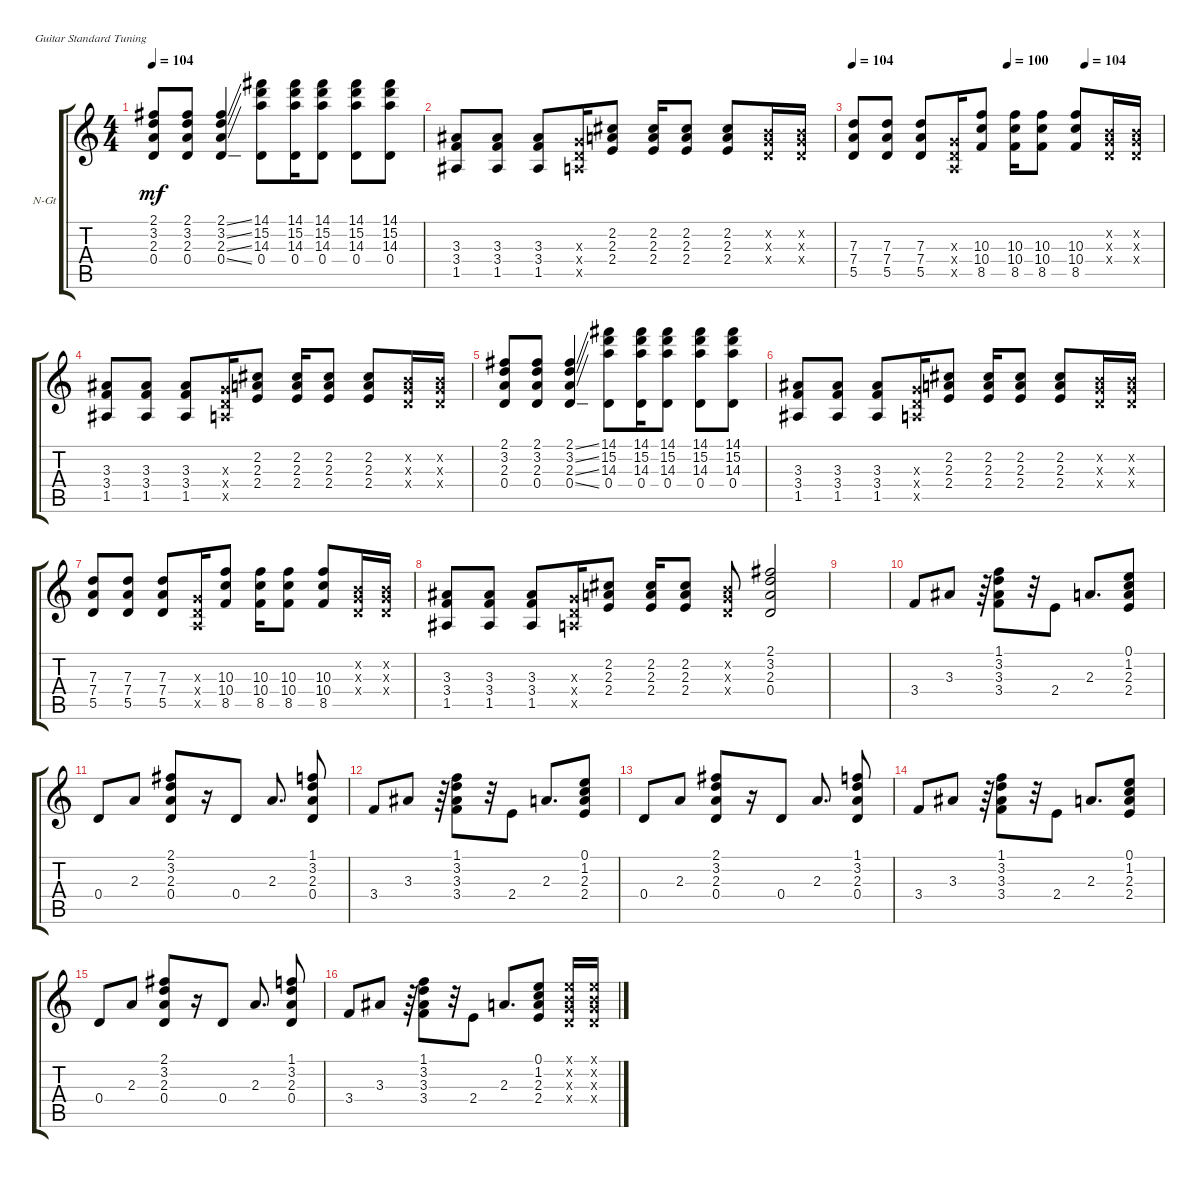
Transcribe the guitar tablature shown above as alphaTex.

\bracketExtendMode groupsimilarinstruments
\firstSystemTrackNameOrientation horizontal
\otherSystemsTrackNameOrientation horizontal
\track ("Аня" "N-Gt") {instrument acousticguitarnylon}
\staff {score tabs}
\tuning (E4 B3 G3 D3 A2 E2)
\ts (4 4)
\tempo 104
\clef g2
\ks c
(0.4 2.3 3.2 2.1).8{dy mf} (0.4 2.3 3.2 2.1).8 (0.4{ss} 2.3{ss} 3.2{ss} 2.1{ss}).4 (0.4 14.3 15.2 14.1).8 (0.4 14.3 15.2 14.1).16 (0.4 14.3 15.2 14.1).8 (0.4 14.3 15.2 14.1).8 (0.4 14.3 15.2 14.1).8 |
(1.5 3.4 3.3).8 (1.5 3.4 3.3).8 (1.5 3.4 3.3).8 (0.3{x} 0.4{x} 0.5{x}).16 (2.2 2.3 2.4).8 (2.2 2.3 2.4).16 (2.2 2.3 2.4).8 (2.2 2.3 2.4).8 (0.3{x} 0.4{x} 0.2{x}).16 (0.3{x} 0.4{x} 0.2{x}).16 |
\tempo 104
\tempo (100 0.5)
\tempo (104 0.75)
(5.5 7.4 7.3).8 (5.5 7.4 7.3).8 (5.5 7.4 7.3).8 (0.3{x} 0.4{x} 0.5{x}).16 (10.3 10.4 8.5).8 (10.3 10.4 8.5).16 (10.3 10.4 8.5).8 (10.3 10.4 8.5).8 (0.3{x} 0.4{x} 0.2{x}).16 (0.3{x} 0.4{x} 0.2{x}).16 |
(1.5 3.4 3.3).8 (1.5 3.4 3.3).8 (1.5 3.4 3.3).8 (0.3{x} 0.4{x} 0.5{x}).16 (2.2 2.3 2.4).8 (2.2 2.3 2.4).16 (2.2 2.3 2.4).8 (2.2 2.3 2.4).8 (0.3{x} 0.4{x} 0.2{x}).16 (0.3{x} 0.4{x} 0.2{x}).16 |
(0.4 2.3 3.2 2.1).8 (0.4 2.3 3.2 2.1).8 (0.4{ss} 2.3{ss} 3.2{ss} 2.1{ss}).4 (0.4 14.3 15.2 14.1).8 (0.4 14.3 15.2 14.1).16 (0.4 14.3 15.2 14.1).8 (0.4 14.3 15.2 14.1).8 (0.4 14.3 15.2 14.1).8 |
(1.5 3.4 3.3).8 (1.5 3.4 3.3).8 (1.5 3.4 3.3).8 (0.3{x} 0.4{x} 0.5{x}).16 (2.2 2.3 2.4).8 (2.2 2.3 2.4).16 (2.2 2.3 2.4).8 (2.2 2.3 2.4).8 (0.3{x} 0.4{x} 0.2{x}).16 (0.3{x} 0.4{x} 0.2{x}).16 |
(5.5 7.4 7.3).8 (5.5 7.4 7.3).8 (5.5 7.4 7.3).8 (0.3{x} 0.4{x} 0.5{x}).16 (10.3 10.4 8.5).8 (10.3 10.4 8.5).16 (10.3 10.4 8.5).8 (10.3 10.4 8.5).8 (0.3{x} 0.4{x} 0.2{x}).16 (0.3{x} 0.4{x} 0.2{x}).16 |
(1.5 3.4 3.3).8 (1.5 3.4 3.3).8 (1.5 3.4 3.3).8 (0.3{x} 0.4{x} 0.5{x}).16 (2.2 2.3 2.4).8 (2.2 2.3 2.4).16 (2.2 2.3 2.4).8 (0.3{x} 0.4{x} 0.2{x}).8 (0.4 2.3 3.2 2.1).2 |
|
3.4.8 3.3.8 r.64 (3.3 3.4 3.2 1.1).8 r.32 2.4.8 2.3.8{d} (2.3 2.4 1.2 0.1).8 |
0.4.8 2.3.8 (2.3 0.4 3.2 2.1).8 r.16 0.4.8 2.3.8{d} (2.3 0.4 3.2 1.1).8 |
3.4.8 3.3.8 r.64 (3.3 3.4 3.2 1.1).8 r.32 2.4.8 2.3.8{d} (2.3 2.4 1.2 0.1).8 |
0.4.8 2.3.8 (2.3 0.4 3.2 2.1).8 r.16 0.4.8 2.3.8{d} (2.3 0.4 3.2 1.1).8 |
3.4.8 3.3.8 r.64 (3.3 3.4 3.2 1.1).8 r.32 2.4.8 2.3.8{d} (2.3 2.4 1.2 0.1).8 |
0.4.8 2.3.8 (2.3 0.4 3.2 2.1).8 r.16 0.4.8 2.3.8{d} (2.3 0.4 3.2 1.1).8 |
3.4.8 3.3.8 r.64 (3.3 3.4 3.2 1.1).8 r.32 2.4.8 2.3.8{d} (2.3 2.4 1.2 0.1).8 (0.1{x} 0.2{x} 0.3{x} 0.4{x}).16 (0.1{x} 0.2{x} 0.3{x} 0.4{x}).16
